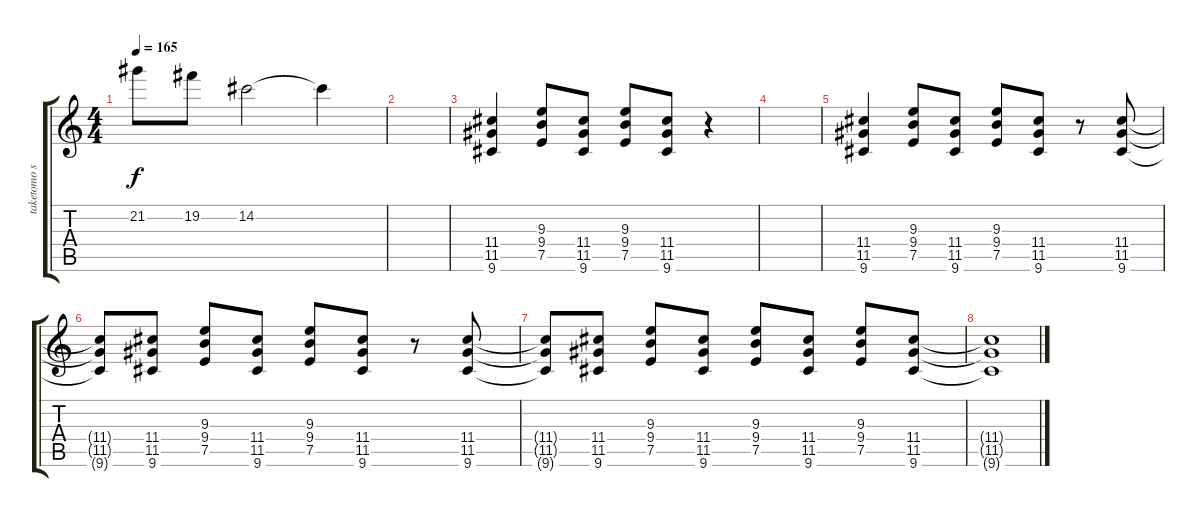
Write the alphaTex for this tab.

\track ("taketomo sakashita" "taketomo s") {instrument distortionguitar}
\staff {score tabs}
\tuning (E4 B3 G3 D3 A2 E2) {hide}
\ts (4 4)
\tempo 165
\clef g2
\ks c
21.2.8{dy f} 19.2.8 14.2.2 14.2{t}.4 |
|
(11.4 11.5 9.6).4 (9.3 9.4 7.5).8 (11.4 11.5 9.6).8 (9.3 9.4 7.5).8 (11.4 11.5 9.6).8 r.4 |
|
(11.4 11.5 9.6).4 (9.3 9.4 7.5).8 (11.4 11.5 9.6).8 (9.3 9.4 7.5).8 (11.4 11.5 9.6).8 r.8 (11.4 11.5 9.6).8 |
(11.4{t} 11.5{t} 9.6{t}).8 (11.4 11.5 9.6).8 (9.3 9.4 7.5).8 (11.4 11.5 9.6).8 (9.3 9.4 7.5).8 (11.4 11.5 9.6).8 r.8 (11.4 11.5 9.6).8 |
(11.4{t} 11.5{t} 9.6{t}).8 (11.4 11.5 9.6).8 (9.3 9.4 7.5).8 (11.4 11.5 9.6).8 (9.3 9.4 7.5).8 (11.4 11.5 9.6).8 (9.3 9.4 7.5).8 (11.4 11.5 9.6).8 |
(11.4{t} 11.5{t} 9.6{t}).1
